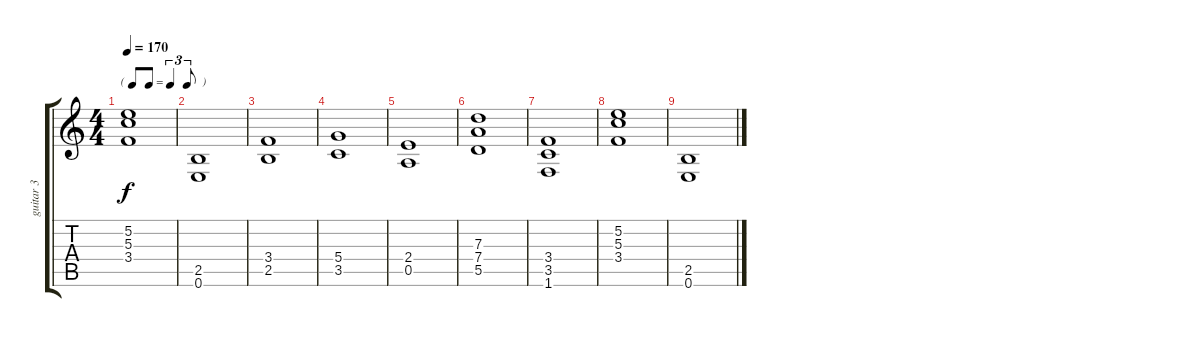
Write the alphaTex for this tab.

\track ("guitar 3" "guitar 3") {instrument distortionguitar}
\staff {score tabs}
\tuning (E4 B3 G3 D3 A2 E2) {hide}
\ts (4 4)
\tf triplet8th
\tempo 170
\clef g2
\ks c
(5.2 5.3 3.4).1{dy f} |
(2.5 0.6).1 |
(3.4 2.5).1{volume 10} |
(5.4 3.5).1{volume 8} |
(2.4 0.5).1{volume 5} |
(7.3 7.4 5.5).1{volume 2} |
(3.4 3.5 1.6).1{volume 0} |
(5.2 5.3 3.4).1{volume 0} |
(2.5 0.6).1{volume 0}
